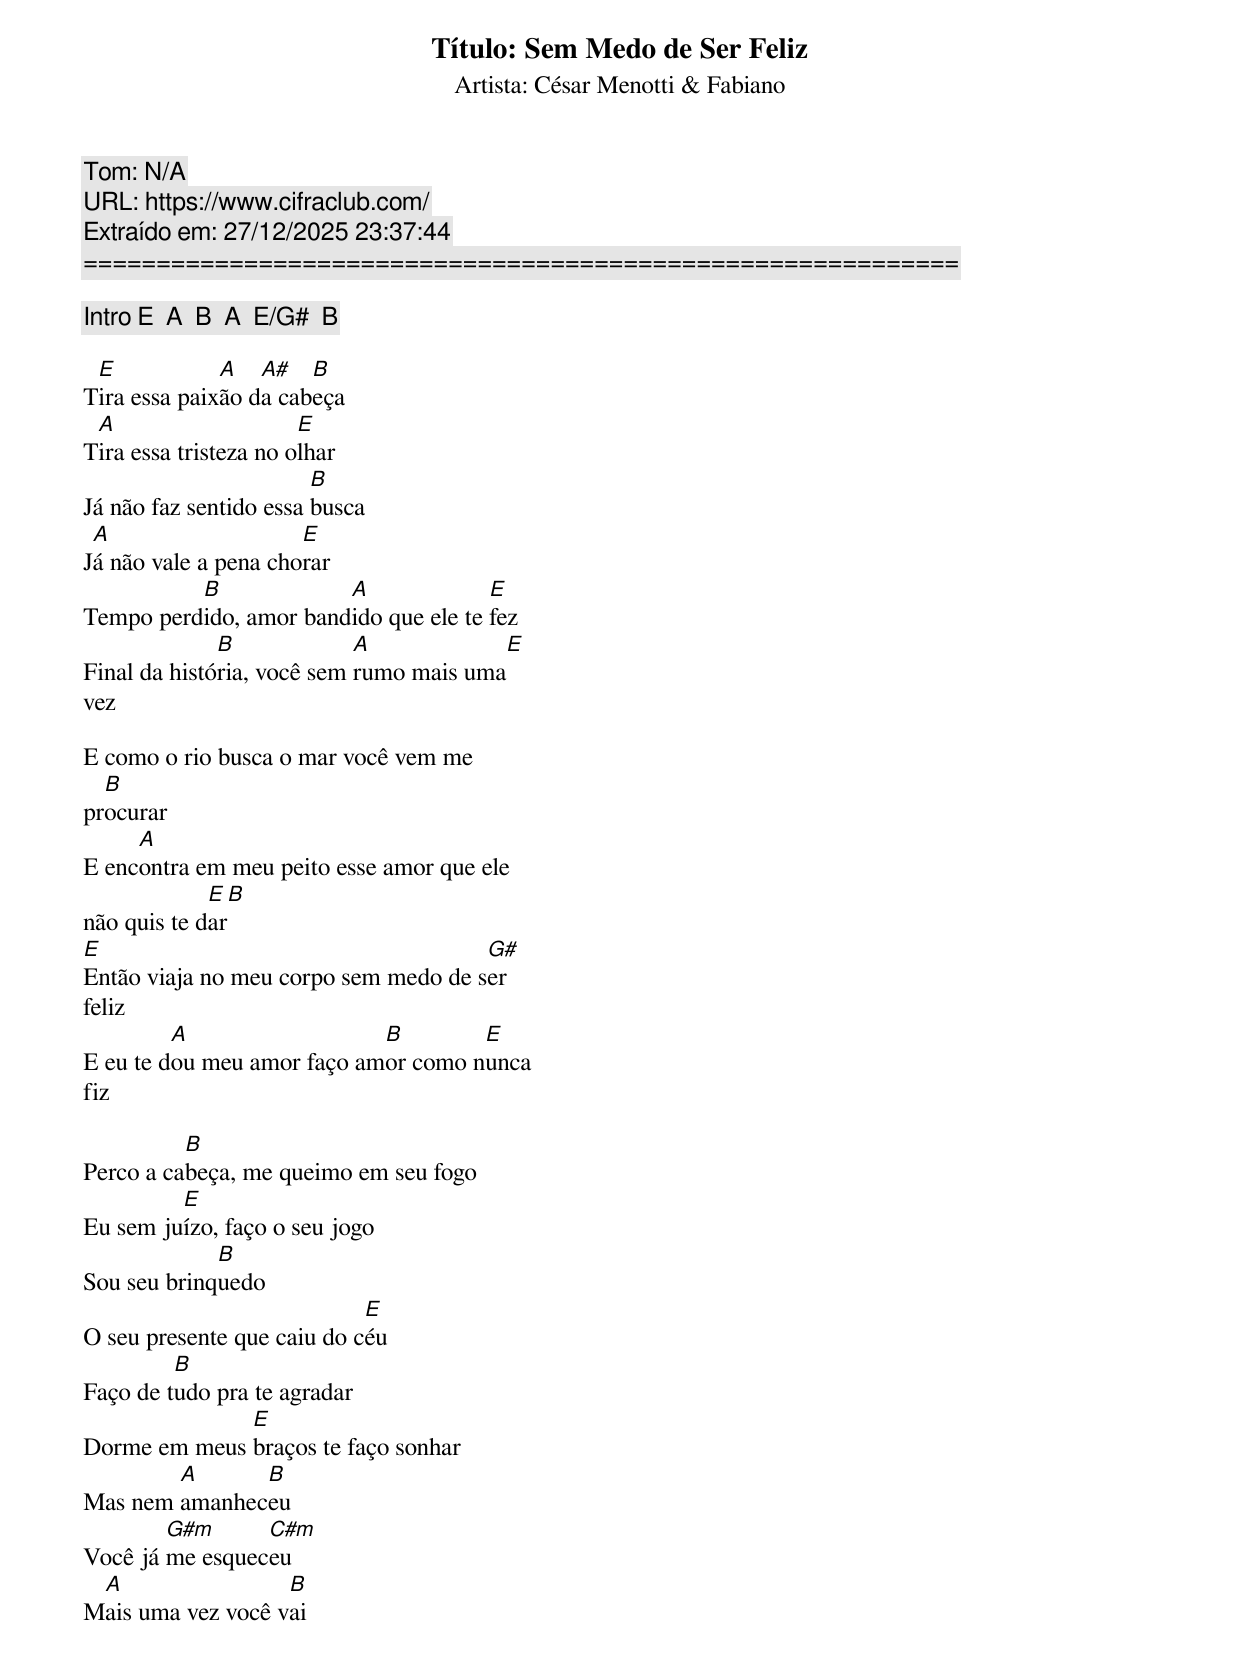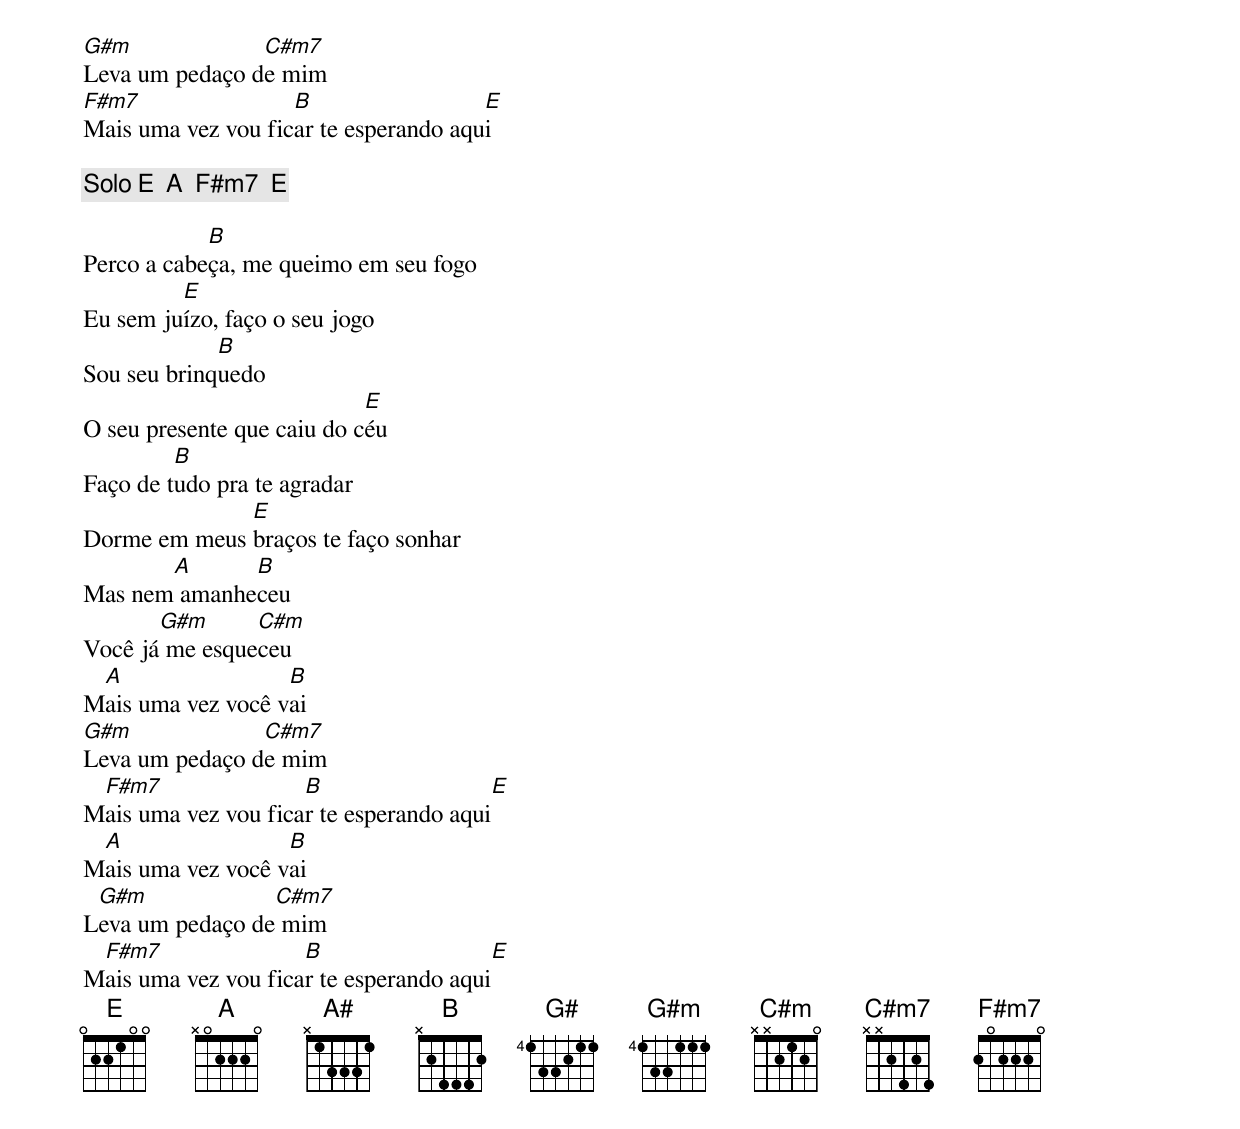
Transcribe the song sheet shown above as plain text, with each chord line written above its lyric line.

Título: Sem Medo de Ser Feliz
Artista: César Menotti & Fabiano
Tom: N/A
URL: https://www.cifraclub.com/
Extraído em: 27/12/2025 23:37:44
============================================================

[Intro] E  A  B  A  E/G#  B

 E            A   A#   B
Tira essa paixão da cabeça
 A                     E
Tira essa tristeza no olhar
                        B
Já não faz sentido essa busca
 A                    E
Já não vale a pena chorar
          B             A              E
Tempo perdido, amor bandido que ele te fez
              B             A            E
Final da história, você sem rumo mais uma
vez

E como o rio busca o mar você vem me
  B
procurar
     A
E encontra em meu peito esse amor que ele
             E  B
não quis te dar
E                                     G#
Então viaja no meu corpo sem medo de ser
feliz
         A                  B        E
E eu te dou meu amor faço amor como nunca
fiz

          B
Perco a cabeça, me queimo em seu fogo
         E
Eu sem juízo, faço o seu jogo
             B
Sou seu brinquedo
                            E
O seu presente que caiu do céu
         B
Faço de tudo pra te agradar
              E
Dorme em meus braços te faço sonhar
        A      B
Mas nem amanheceu
        G#m      C#m
Você já me esqueceu
 A                 B
Mais uma vez você vai
G#m             C#m7
Leva um pedaço de mim
F#m7                B                  E
Mais uma vez vou ficar te esperando aqui

[Solo] E  A  F#m7  E

            B
Perco a cabeça, me queimo em seu fogo
         E
Eu sem juízo, faço o seu jogo
             B
Sou seu brinquedo
                            E
O seu presente que caiu do céu
         B
Faço de tudo pra te agradar
              E
Dorme em meus braços te faço sonhar
       A      B
Mas nem amanheceu
       G#m      C#m
Você já me esqueceu
 A                 B
Mais uma vez você vai
G#m             C#m7
Leva um pedaço de mim
 F#m7                B                  E
Mais uma vez vou ficar te esperando aqui
 A                 B
Mais uma vez você vai
 G#m             C#m7
Leva um pedaço de mim
 F#m7                B                  E
Mais uma vez vou ficar te esperando aqui
